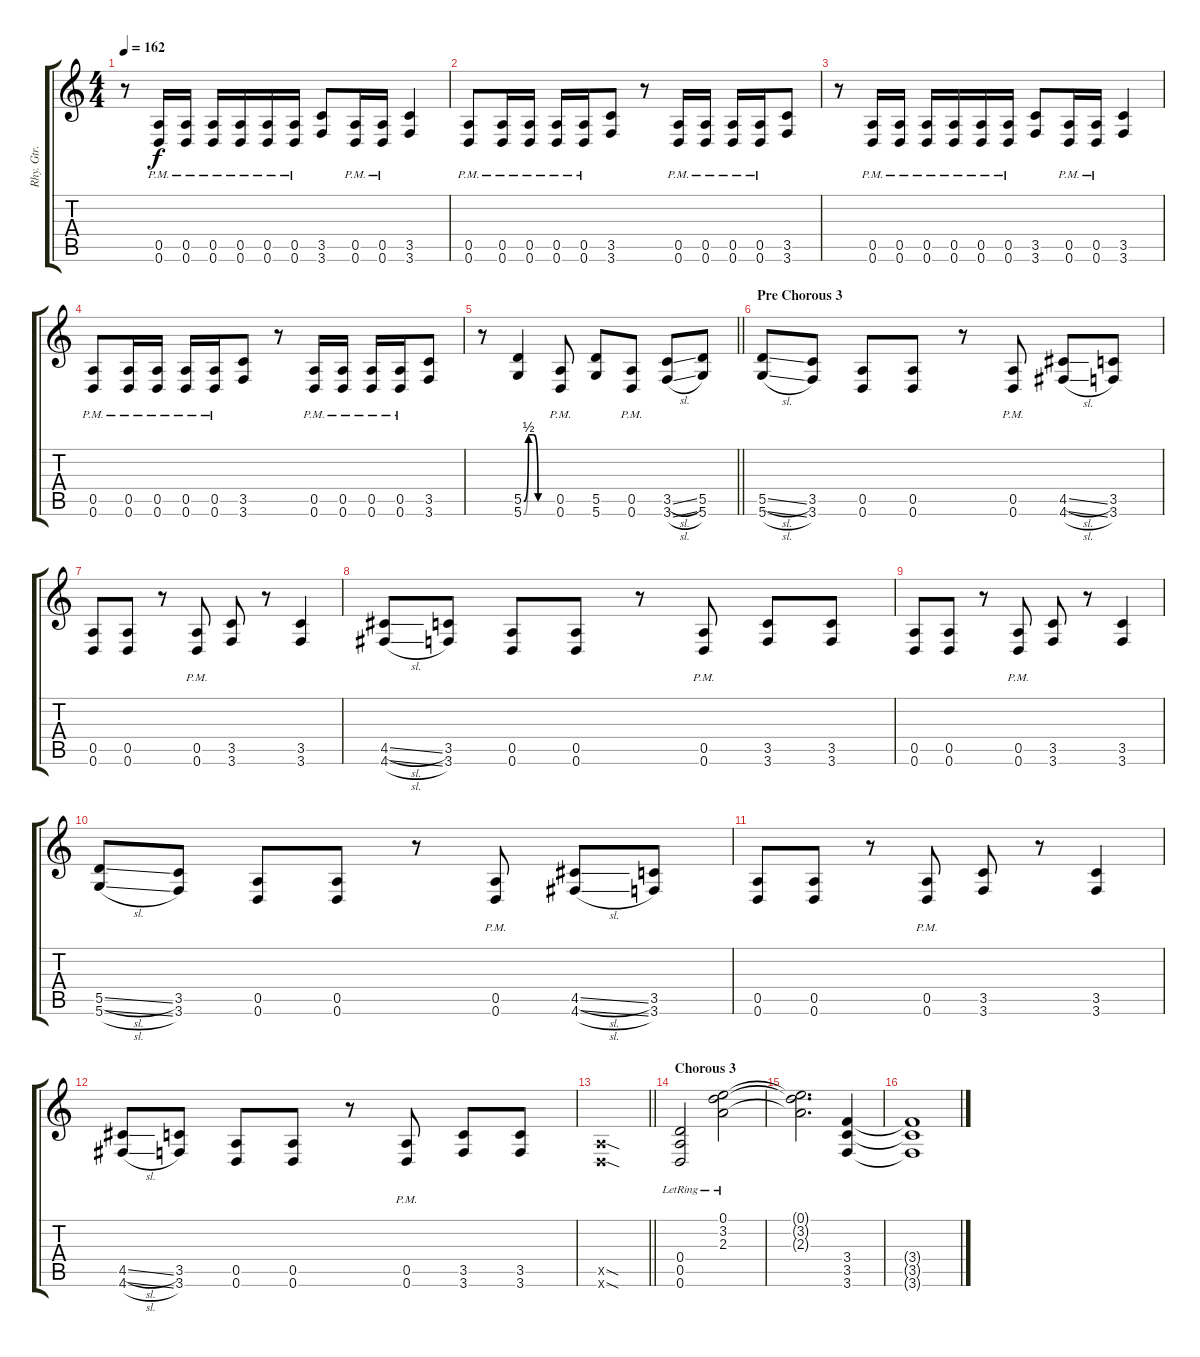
\track ("Rhy. Gtr. 1" "Rhy. Gtr. ") {instrument distortionguitar}
\staff {score tabs}
\tuning (E4 B3 G3 D3 A2 D2) {hide}
\ts (4 4)
\tempo 162
\clef g2
\ks c
r.8{dy f} (0.5{pm} 0.6{pm}).16 (0.5{pm} 0.6{pm}).16 (0.5{pm} 0.6{pm}).16 (0.5{pm} 0.6{pm}).16 (0.5{pm} 0.6{pm}).16 (0.5{pm} 0.6{pm}).16 (3.5 3.6).8 (0.5{pm} 0.6{pm}).16 (0.5{pm} 0.6{pm}).16 (3.5 3.6).4 |
(0.5{pm} 0.6{pm}).8 (0.5{pm} 0.6{pm}).16 (0.5{pm} 0.6{pm}).16 (0.5{pm} 0.6{pm}).16 (0.5{pm} 0.6{pm}).16 (3.5 3.6).8 r.8 (0.5{pm} 0.6{pm}).16 (0.5{pm} 0.6{pm}).16 (0.5{pm} 0.6{pm}).16 (0.5{pm} 0.6{pm}).16 (3.5 3.6).8 |
r.8 (0.5{pm} 0.6{pm}).16 (0.5{pm} 0.6{pm}).16 (0.5{pm} 0.6{pm}).16 (0.5{pm} 0.6{pm}).16 (0.5{pm} 0.6{pm}).16 (0.5{pm} 0.6{pm}).16 (3.5 3.6).8 (0.5{pm} 0.6{pm}).16 (0.5{pm} 0.6{pm}).16 (3.5 3.6).4 |
(0.5{pm} 0.6{pm}).8 (0.5{pm} 0.6{pm}).16 (0.5{pm} 0.6{pm}).16 (0.5{pm} 0.6{pm}).16 (0.5{pm} 0.6{pm}).16 (3.5 3.6).8 r.8 (0.5{pm} 0.6{pm}).16 (0.5{pm} 0.6{pm}).16 (0.5{pm} 0.6{pm}).16 (0.5{pm} 0.6{pm}).16 (3.5 3.6).8 |
\barLineRight lightlight
r.8 (5.5{be (custom 0 0 10 2 20 2 30 0 60 0)} 5.6{be (custom 0 0 10 2 20 2 30 0 60 0)}).4 (0.5{pm} 0.6{pm}).8 (5.5 5.6).8 (0.5{pm} 0.6{pm}).8 (3.5{sl} 3.6{sl}).8 (5.5 5.6).8 |
\section ("" "Pre Chorous 3")
(5.5{sl} 5.6{sl}).8 (3.5 3.6).8 (0.5 0.6).8 (0.5 0.6).8 r.8 (0.5{pm} 0.6{pm}).8 (4.5{sl} 4.6{sl}).8 (3.5 3.6).8 |
(0.5 0.6).8 (0.5 0.6).8 r.8 (0.5{pm} 0.6{pm}).8 (3.5 3.6).8 r.8 (3.5 3.6).4 |
(4.5{sl} 4.6{sl}).8 (3.5 3.6).8 (0.5 0.6).8 (0.5 0.6).8 r.8 (0.5{pm} 0.6{pm}).8 (3.5 3.6).8 (3.5 3.6).8 |
(0.5 0.6).8 (0.5 0.6).8 r.8 (0.5{pm} 0.6{pm}).8 (3.5 3.6).8 r.8 (3.5 3.6).4 |
(5.5{sl} 5.6{sl}).8 (3.5 3.6).8 (0.5 0.6).8 (0.5 0.6).8 r.8 (0.5{pm} 0.6{pm}).8 (4.5{sl} 4.6{sl}).8 (3.5 3.6).8 |
(0.5 0.6).8 (0.5 0.6).8 r.8 (0.5{pm} 0.6{pm}).8 (3.5 3.6).8 r.8 (3.5 3.6).4 |
(4.5{sl} 4.6{sl}).8 (3.5 3.6).8 (0.5 0.6).8 (0.5 0.6).8 r.8 (0.5{pm} 0.6{pm}).8 (3.5 3.6).8 (3.5 3.6).8 |
\barLineRight lightlight
(0.5{sod x} 0.6{sod x}).1 |
\section ("" "Chorous 3")
(0.4{lr} 0.5{lr} 0.6{lr}).2 (0.1{lr} 3.2{lr} 2.3{lr}).2 |
(0.1{t} 3.2{t} 2.3{t}).2{d} (3.4 3.5 3.6).4 |
(3.4{t} 3.5{t} 3.6{t}).1
